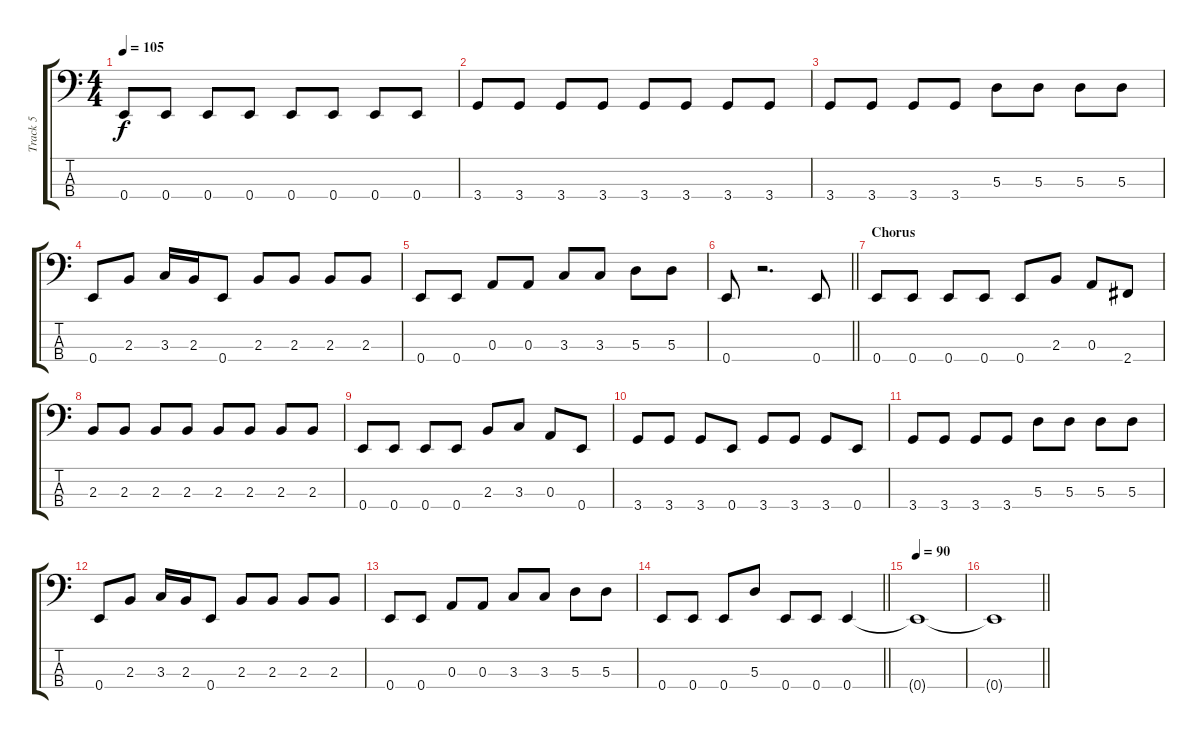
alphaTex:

\track ("Track 5" "Track 5") {instrument electricbassfinger}
\staff {score tabs}
\tuning (G2 D2 A1 E1) {hide}
\ts (4 4)
\tempo 105
\clef f4
\ks c
0.4.8{dy f} 0.4.8 0.4.8 0.4.8 0.4.8 0.4.8 0.4.8 0.4.8 |
3.4.8 3.4.8 3.4.8 3.4.8 3.4.8 3.4.8 3.4.8 3.4.8 |
3.4.8 3.4.8 3.4.8 3.4.8 5.3.8 5.3.8 5.3.8 5.3.8 |
0.4.8 2.3.8 3.3.16 2.3.16 0.4.8 2.3.8 2.3.8 2.3.8 2.3.8 |
0.4.8 0.4.8 0.3.8 0.3.8 3.3.8 3.3.8 5.3.8 5.3.8 |
\barLineRight lightlight
0.4.8 r.2{d} 0.4.8 |
\section ("" "Chorus")
0.4.8 0.4.8 0.4.8 0.4.8 0.4.8 2.3.8 0.3.8 2.4.8 |
2.3.8 2.3.8 2.3.8 2.3.8 2.3.8 2.3.8 2.3.8 2.3.8 |
0.4.8 0.4.8 0.4.8 0.4.8 2.3.8 3.3.8 0.3.8 0.4.8 |
3.4.8 3.4.8 3.4.8 0.4.8 3.4.8 3.4.8 3.4.8 0.4.8 |
3.4.8 3.4.8 3.4.8 3.4.8 5.3.8 5.3.8 5.3.8 5.3.8 |
0.4.8 2.3.8 3.3.16 2.3.16 0.4.8 2.3.8 2.3.8 2.3.8 2.3.8 |
0.4.8 0.4.8 0.3.8 0.3.8 3.3.8 3.3.8 5.3.8 5.3.8 |
\barLineRight lightlight
0.4.8 0.4.8 0.4.8 5.3.8 0.4.8 0.4.8 0.4.4 |
\tempo 90
0.4{t}.1 |
\barLineRight lightlight
0.4{t}.1
